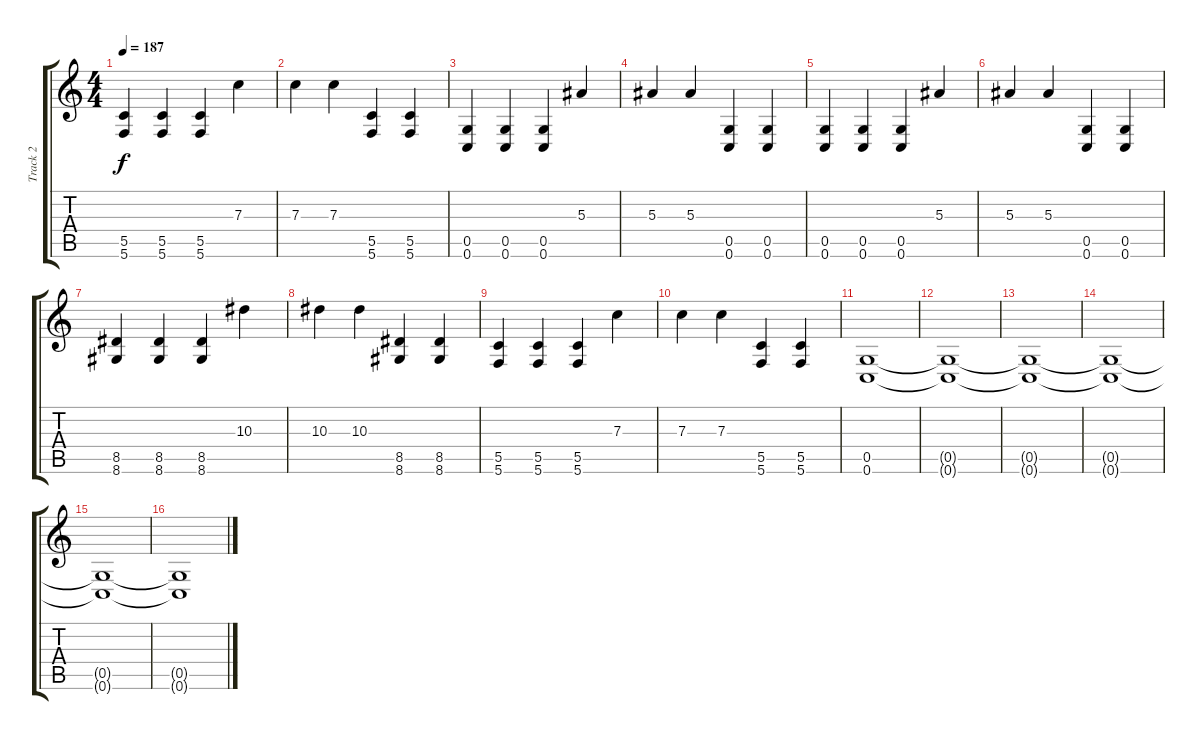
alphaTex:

\track ("Track 2" "Track 2") {instrument distortionguitar}
\staff {score tabs}
\tuning (D4 A3 F3 C3 G2 C2) {hide}
\ts (4 4)
\tempo 187
\clef g2
\ks c
(5.5 5.6).4{dy f} (5.5 5.6).4 (5.5 5.6).4 7.3.4 |
7.3.4 7.3.4 (5.5 5.6).4 (5.5 5.6).4 |
(0.5 0.6).4 (0.5 0.6).4 (0.5 0.6).4 5.3.4 |
5.3.4 5.3.4 (0.5 0.6).4 (0.5 0.6).4 |
(0.5 0.6).4 (0.5 0.6).4 (0.5 0.6).4 5.3.4 |
5.3.4 5.3.4 (0.5 0.6).4 (0.5 0.6).4 |
(8.5 8.6).4 (8.5 8.6).4 (8.5 8.6).4 10.3.4 |
10.3.4 10.3.4 (8.5 8.6).4 (8.5 8.6).4 |
(5.5 5.6).4 (5.5 5.6).4 (5.5 5.6).4 7.3.4 |
7.3.4 7.3.4 (5.5 5.6).4 (5.5 5.6).4 |
(0.5 0.6).1 |
(0.5{t} 0.6{t}).1 |
(0.5{t} 0.6{t}).1 |
(0.5{t} 0.6{t}).1 |
(0.5{t} 0.6{t}).1 |
(0.5{t} 0.6{t}).1
